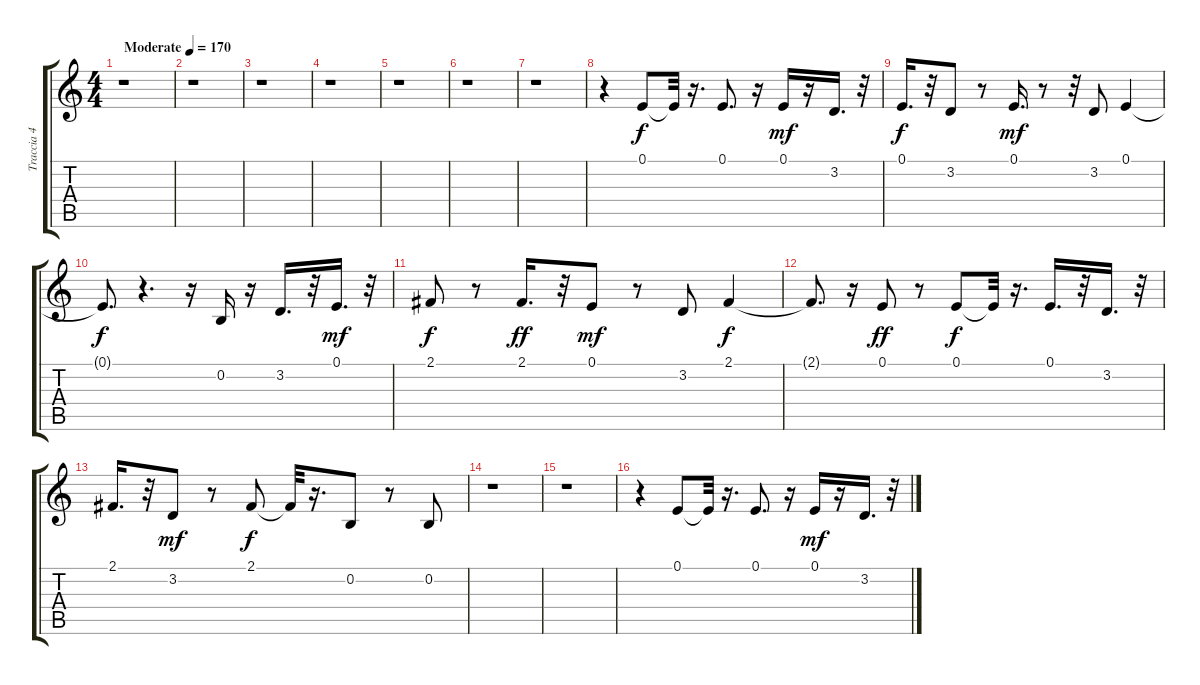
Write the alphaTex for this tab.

\track ("Traccia 4" "Traccia 4") {instrument tenorsax}
\staff {score tabs}
\tuning (E4 B3 G3 D3 A2 E2) {hide}
\ts (4 4)
\tempo (170 "Moderate")
\clef g2
\ks c
r.1{dy f instrument tenorsax} |
r.1 |
r.1 |
r.1 |
r.1 |
r.1 |
r.1 |
r.4 0.1.8{volume 15} 0.1{t}.32 r.16{d} 0.1.8{d} r.16 0.1.16{dy mf} r.16 3.2.16{d} r.32 |
0.1.16{d dy f} r.32 3.2.8 r.8 0.1.16{d dy mf} r.8 r.32 3.2.8 0.1.4 |
0.1{t}.8{d dy f} r.4{d} r.16 0.2.16 r.16 3.2.16{d} r.32 0.1.16{d dy mf} r.32 |
2.1.8{dy f} r.8 2.1.16{d dy ff} r.32 0.1.8{dy mf} r.8 3.2.8 2.1.4{dy f} |
2.1{t}.8{d} r.16 0.1.8{dy ff} r.8 0.1.8{dy f} 0.1{t}.32 r.16{d} 0.1.16{d} r.32 3.2.16{d} r.32 |
2.1.16{d} r.32 3.2.8{dy mf} r.8 2.1.8{dy f} 2.1{t}.32 r.16{d} 0.2.8 r.8 0.2.8 |
r.1 |
r.1 |
r.4 0.1.8 0.1{t}.32 r.16{d} 0.1.8{d} r.16 0.1.16{dy mf} r.16 3.2.16{d} r.32
